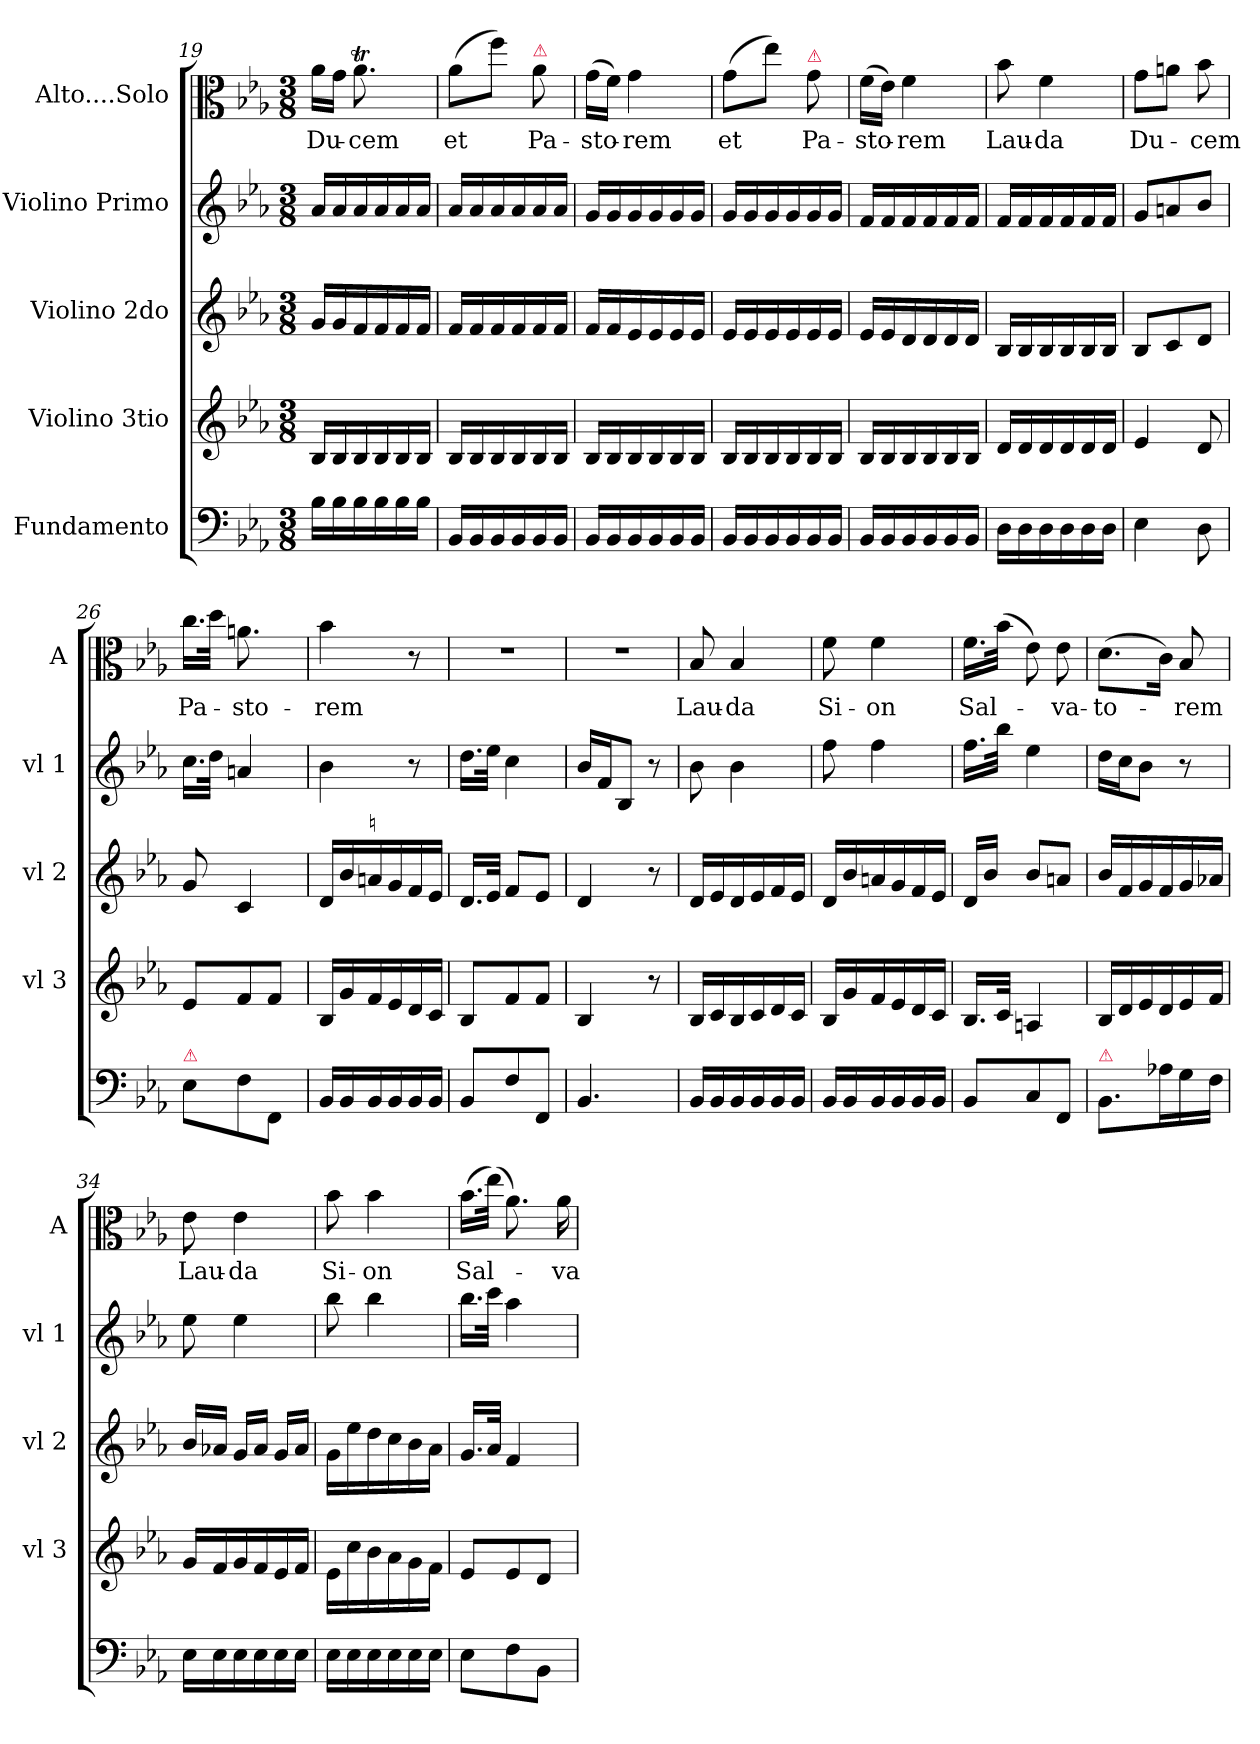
**kern	**kern	**kern	**kern	**kern	**text
*part5	*part4	*part3	*part2	*part1	*part1
*staff5	*staff4	*staff3	*staff2	*staff1	*staff1
*I"Fundamento	*I"Violino 3tio	*I"Violino 2do	*I"Violino Primo	*I"Alto....Solo	*
*	*I'vl 3	*I'vl 2	*I'vl 1	*I'A	*
*clefF4	*clefG2	*clefG2	*clefG2	*clefC3	*
*k[b-e-a-]	*k[b-e-a-]	*k[b-e-a-]	*k[b-e-a-]	*k[b-e-a-]	*
*M3/8	*M3/8	*M3/8	*M3/8	*M3/8	*
=19	=19	=19	=19	=19	=19
16B-\LL	16B-/LL	16g/LL	16a-/LL	16a-\LL	Du-
16B-\	16B-/	16g/	16a-/	16g\JJ	.
16B-\	16B-/	16f/	16a-/	8.a-T\	-cem
16B-\	16B-/	16f/	16a-/	.	.
16B-\	16B-/	16f/	16a-/	.	.
16B-\JJ	16B-/JJ	16f/JJ	16a-/JJ	16ryy	.
=20	=20	=20	=20	=20	=20
16BB-/LL	16B-/LL	16f/LL	16a-/LL	(8a-\L	et
16BB-/	16B-/	16f/	16a-/	.	.
16BB-/	16B-/	16f/	16a-/	8ff\J)	.
16BB-/	16B-/	16f/	16a-/	.	.
!	!	!	!	!LO:TX:a:color=crimson:t=⚠	!
16BB-/	16B-/	16f/	16a-/	8a-\	Pa-
16BB-/JJ	16B-/JJ	16f/JJ	16a-/JJ	.	.
=21	=21	=21	=21	=21	=21
16BB-/LL	16B-/LL	16f/LL	16g/LL	(16g\LL	-sto-
16BB-/	16B-/	16f/	16g/	16f\JJ)	.
16BB-/	16B-/	16e-/	16g/	4g\	-rem
16BB-/	16B-/	16e-/	16g/	.	.
16BB-/	16B-/	16e-/	16g/	.	.
16BB-/JJ	16B-/JJ	16e-/JJ	16g/JJ	.	.
=22	=22	=22	=22	=22	=22
16BB-/LL	16B-/LL	16e-/LL	16g/LL	(8g\L	et
16BB-/	16B-/	16e-/	16g/	.	.
16BB-/	16B-/	16e-/	16g/	8ee-\J)	.
16BB-/	16B-/	16e-/	16g/	.	.
!	!	!	!	!LO:TX:a:color=crimson:t=⚠	!
16BB-/	16B-/	16e-/	16g/	8g\	Pa-
16BB-/JJ	16B-/JJ	16e-/JJ	16g/JJ	.	.
=23	=23	=23	=23	=23	=23
16BB-/LL	16B-/LL	16e-/LL	16f/LL	(16f\LL	-sto-
16BB-/	16B-/	16e-/	16f/	16e-\JJ)	.
16BB-/	16B-/	16d/	16f/	4f\	-rem
16BB-/	16B-/	16d/	16f/	.	.
16BB-/	16B-/	16d/	16f/	.	.
16BB-/JJ	16B-/JJ	16d/JJ	16f/JJ	.	.
=24	=24	=24	=24	=24	=24
16D\LL	16d/LL	16B-/LL	16f/LL	8b-\	Lau-
16D\	16d/	16B-/	16f/	.	.
16D\	16d/	16B-/	16f/	4f\	-da
16D\	16d/	16B-/	16f/	.	.
16D\	16d/	16B-/	16f/	.	.
16D\JJ	16d/JJ	16B-/JJ	16f/JJ	.	.
=25	=25	=25	=25	=25	=25
4E-\	4e-/	8B-/L	8g/L	8g\L	Du-
.	.	8c/	8an/	8an\J	.
8D\	8d/	8d/J	8b-/J	8b-\	-cem
=26	=26	=26	=26	=26	=26
!LO:TX:a:color=crimson:t=⚠	!	!	!	!	!
8E-\L	8e-/L	8g/	16.cc\LL	16.cc\LL	Pa-
.	.	.	32dd\JJk	32dd\JJk	.
8F\	8f/	4c/	4an/	8.an\	-sto-
8FF/J	8f/J	.	.	.	.
.	.	.	.	16ryy	.
=27	=27	=27	=27	=27	=27
16BB-/LL	16B-/LL	16d/LL	4b-\	4b-\	-rem
16BB-/	16g/	16b-/	.	.	.
!	!	!LO:TX:a:t=♮	!	!	!
16BB-/	16f/	16an/	.	.	.
16BB-/	16e-/	16g/	.	.	.
16BB-/	16d/	16f/	8r	8r	.
16BB-/JJ	16c/JJ	16e-/JJ	.	.	.
=28	=28	=28	=28	=28	=28
8BB-/L	8B-/L	16.d/LL	16.dd\LL	4.r	.
.	.	32e-/JJk	32ee-\JJk	.	.
8F/	8f/	8f/L	4cc\	.	.
8FF/J	8f/J	8e-/J	.	.	.
=29	=29	=29	=29	=29	=29
4.BB-/	4B-/	4d/	16b-/LL	4.r	.
.	.	.	16f/J	.	.
.	.	.	8B-/J	.	.
.	8r	8r	8r	.	.
=30	=30	=30	=30	=30	=30
16BB-/LL	16B-/LL	16d/LL	8b-\	8B-/	Lau-
16BB-/	16c/	16e-/	.	.	.
16BB-/	16B-/	16d/	4b-\	4B-/	-da
16BB-/	16c/	16e-/	.	.	.
16BB-/	16d/	16f/	.	.	.
16BB-/JJ	16c/JJ	16e-/JJ	.	.	.
=31	=31	=31	=31	=31	=31
16BB-/LL	16B-/LL	16d/LL	8ff\	8f\	Si-
16BB-/	16g/	16b-/	.	.	.
16BB-/	16f/	16an/	4ff\	4f\	-on
16BB-/	16e-/	16g/	.	.	.
16BB-/	16d/	16f/	.	.	.
16BB-/JJ	16c/JJ	16e-/JJ	.	.	.
=32	=32	=32	=32	=32	=32
8BB-/L	16.B-/LL	16d/LL	16.ff\LL	16.f\LL	Sal-
.	.	16b-/JJ	.	.	.
.	32c/JJk	.	32bb-\JJk	(32b-\JJk	.
8C/	4An/	8b-/L	4ee-\	8e-\)	.
8FF/J	.	8an/J	.	8e-\	-va-
=33	=33	=33	=33	=33	=33
!LO:TX:a:color=crimson:t=⚠	!	!	!	!	!
8.BB-/L	16B-/LL	16b-/LL	16dd\LL	(8.d\L	-to-
.	16d/	16f/	16cc\J	.	.
.	16e-/	16g/	8b-\J	.	.
16A-X\L	16d/	16f/	.	16c\Jk)	.
16G\	16e-/	16g/	8r	8B-/	-rem
16F\JJ	16f/JJ	16a-X/JJ	.	.	.
=34	=34	=34	=34	=34	=34
16E-\LL	16g/LL	16b-/LL	8ee-\	8e-\	Lau-
16E-\	16f/	16a-X/JJ	.	.	.
16E-\	16g/	16g/LL	4ee-\	4e-\	-da
16E-\	16f/	16a-/JJ	.	.	.
16E-\	16e-/	16g/LL	.	.	.
16E-\JJ	16f/JJ	16a-/JJ	.	.	.
=35	=35	=35	=35	=35	=35
16E-\LL	16e-\LL	16g\LL	8bb-\	8b-\	Si-
16E-\	16cc\	16ee-\	.	.	.
16E-\	16b-\	16dd\	4bb-\	4b-\	-on
16E-\	16a-\	16cc\	.	.	.
16E-\	16g\	16b-\	.	.	.
16E-\JJ	16f\JJ	16a-\JJ	.	.	.
=36	=36	=36	=36	=36	=36
8E-\L	8e-/L	16.g/LL	16.bb-\LL	(16.b-\LL	Sal-
.	.	32a-/JJk	32ccc\JJk	(32ee-\JJk)	.
8F\	8e-/	4f/	4aa-\	8.a-\)	.
8BB-\J	8d/J	.	.	.	.
.	.	.	.	16a-\	-va-
=	=	=	=	=	=
*-	*-	*-	*-	*-	*-
